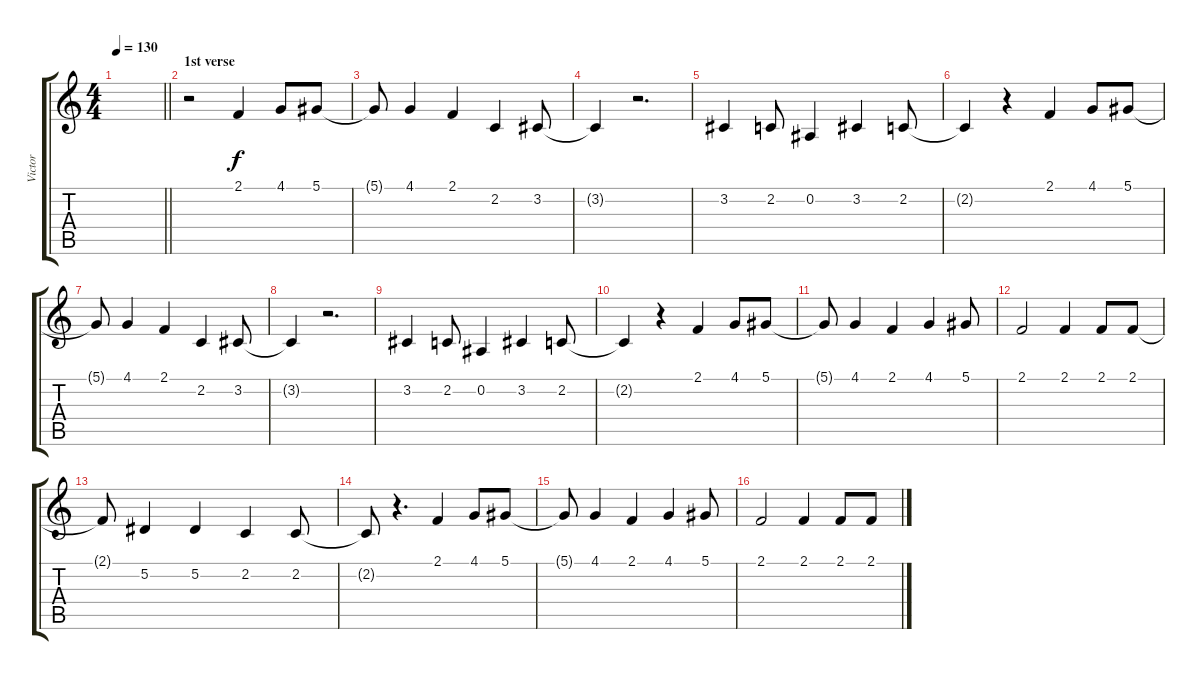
\track ("Victor" "Victor") {instrument lead2sawtooth}
\staff {score tabs}
\tuning (Eb4 Bb3 Gb3 Db3 Ab2 Eb2) {hide}
\ts (4 4)
\tempo 130
\clef g2
\barLineRight lightlight
\ks c
|
\section ("" "1st verse")
r.2 2.1.4 4.1.8 5.1.8 |
5.1{t}.8 4.1.4 2.1.4 2.2.4 3.2.8 |
3.2{t}.4 r.2{d} |
3.2.4 2.2.8 0.2.4 3.2.4 2.2.8 |
2.2{t}.4 r.4 2.1.4 4.1.8 5.1.8 |
5.1{t}.8 4.1.4 2.1.4 2.2.4 3.2.8 |
3.2{t}.4 r.2{d} |
3.2.4 2.2.8 0.2.4 3.2.4 2.2.8 |
2.2{t}.4 r.4 2.1.4 4.1.8 5.1.8 |
5.1{t}.8 4.1.4 2.1.4 4.1.4 5.1.8 |
2.1.2 2.1.4 2.1.8 2.1.8 |
2.1{t}.8 5.2.4 5.2.4 2.2.4 2.2.8 |
2.2{t}.8 r.4{d} 2.1.4 4.1.8 5.1.8 |
5.1{t}.8 4.1.4 2.1.4 4.1.4 5.1.8 |
2.1.2 2.1.4 2.1.8 2.1.8
